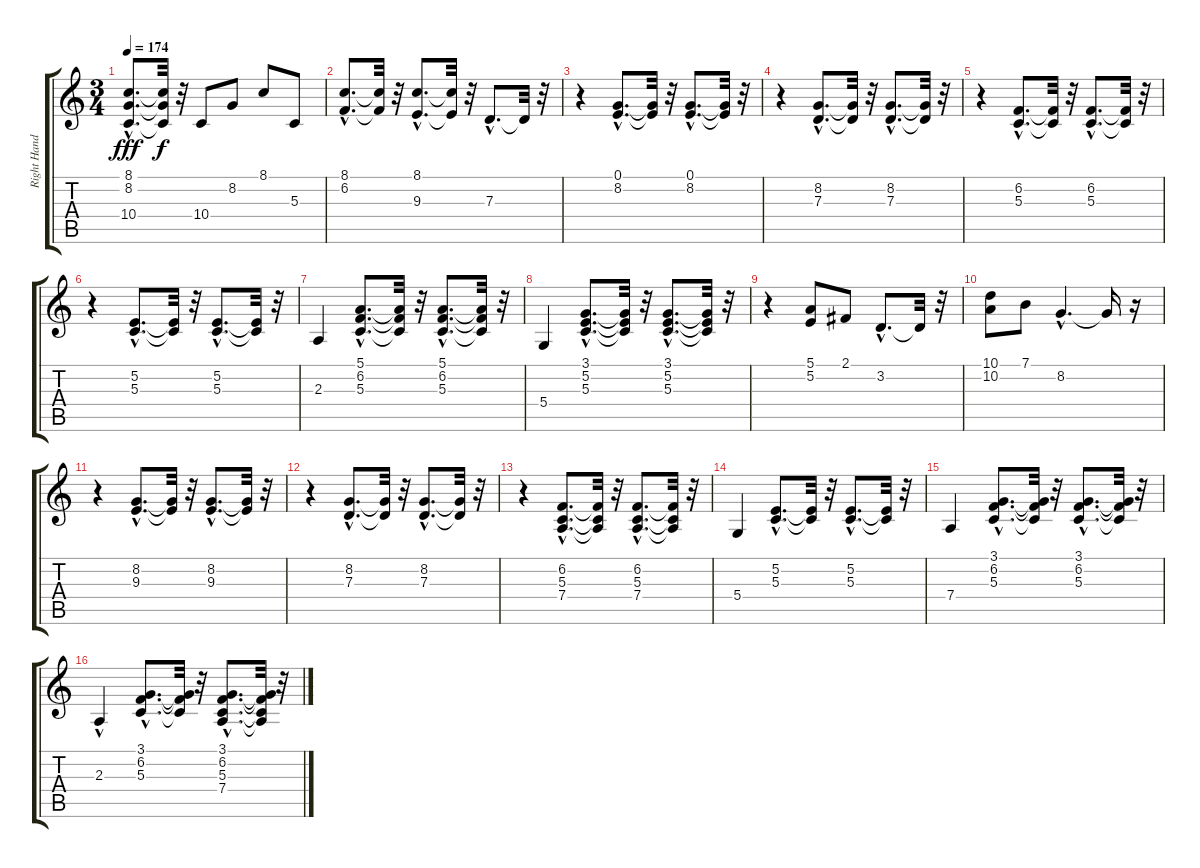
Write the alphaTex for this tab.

\track ("Right Hand" "Right Hand") {instrument brightacousticpiano}
\staff {score tabs}
\tuning (E4 B3 G3 D3 A2 E2) {hide}
\ts (3 4)
\tempo 174
\clef g2
\ks c
(8.1{hac} 8.2{hac} 10.4{hac}).8{d dy fff} (8.1{t} 8.2{t} 10.4{t}).32{dy f} r.32 10.4.8 8.2.8 8.1.8 5.3.8 |
(8.1{hac} 6.2{hac}).8{d} (8.1{t} 6.2{t}).32 r.32 (8.1{hac} 9.3{hac}).8{d} (8.1{t} 9.3{t}).32 r.32 7.3{hac}.8{d} 7.3{t}.32 r.32 |
r.4 (0.1{hac} 8.2{hac}).8{d} (0.1{t} 8.2{t}).32 r.32 (0.1{hac} 8.2{hac}).8{d} (0.1{t} 8.2{t}).32 r.32 |
r.4 (8.2{hac} 7.3{hac}).8{d} (8.2{t} 7.3{t}).32 r.32 (8.2{hac} 7.3{hac}).8{d} (8.2{t} 7.3{t}).32 r.32 |
r.4 (6.2{hac} 5.3{hac}).8{d} (6.2{t} 5.3{t}).32 r.32 (6.2{hac} 5.3{hac}).8{d} (6.2{t} 5.3{t}).32 r.32 |
r.4 (5.2{hac} 5.3{hac}).8{d} (5.2{t} 5.3{t}).32 r.32 (5.2{hac} 5.3{hac}).8{d} (5.2{t} 5.3{t}).32 r.32 |
2.3.4 (5.1{hac} 6.2{hac} 5.3{hac}).8{d} (5.1{t} 6.2{t} 5.3{t}).32 r.32 (5.1{hac} 6.2{hac} 5.3{hac}).8{d} (5.1{t} 6.2{t} 5.3{t}).32 r.32 |
5.4.4 (3.1{hac} 5.2{hac} 5.3{hac}).8{d} (3.1{t} 5.2{t} 5.3{t}).32 r.32 (3.1{hac} 5.2{hac} 5.3{hac}).8{d} (3.1{t} 5.2{t} 5.3{t}).32 r.32 |
r.4 (5.1 5.2).8 2.1.8 3.2{hac}.8{d} 3.2{t}.32 r.32 |
(10.1 10.2).8 7.1.8 8.2{hac}.4{d} 8.2{t}.16 r.16 |
r.4 (8.2{hac} 9.3{hac}).8{d} (8.2{t} 9.3{t}).32 r.32 (8.2{hac} 9.3{hac}).8{d} (8.2{t} 9.3{t}).32 r.32 |
r.4 (8.2{hac} 7.3{hac}).8{d} (8.2{t} 7.3{t}).32 r.32 (8.2{hac} 7.3{hac}).8{d} (8.2{t} 7.3{t}).32 r.32 |
r.4 (6.2{hac} 5.3{hac} 7.4{hac}).8{d} (6.2{t} 5.3{t} 7.4{t}).32 r.32 (6.2{hac} 5.3{hac} 7.4{hac}).8{d} (6.2{t} 5.3{t} 7.4{t}).32 r.32 |
5.4.4 (5.2{hac} 5.3{hac}).8{d} (5.2{t} 5.3{t}).32 r.32 (5.2{hac} 5.3{hac}).8{d} (5.2{t} 5.3{t}).32 r.32 |
7.4.4 (3.1{hac} 6.2{hac} 5.3{hac}).8{d} (3.1{t} 6.2{t} 5.3{t}).32 r.32 (3.1{hac} 6.2{hac} 5.3{hac}).8{d} (3.1{t} 6.2{t} 5.3{t}).32 r.32 |
2.3{hac}.4 (3.1{hac} 6.2{hac} 5.3{hac}).8{d} (3.1{t} 6.2{t} 5.3{t}).32 r.32 (3.1{hac} 6.2{hac} 5.3{hac} 7.4{hac}).8{d} (3.1{t} 6.2{t} 5.3{t} 7.4{t}).32 r.32
